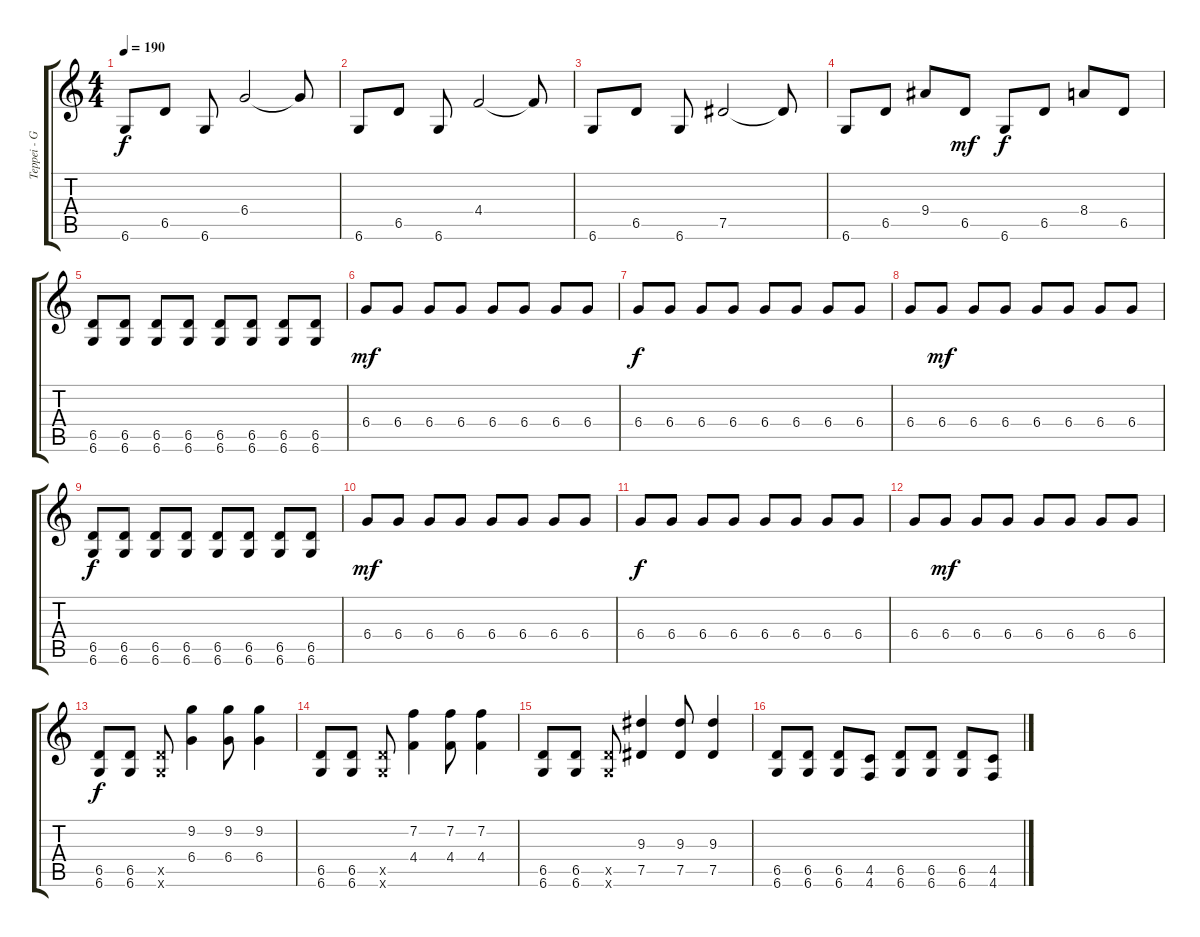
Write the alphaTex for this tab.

\track ("Teppei - Guitar" "Teppei - G") {instrument distortionguitar}
\staff {score tabs}
\tuning (Eb4 Bb3 Gb3 Db3 Ab2 Db2) {hide}
\ts (4 4)
\tempo 190
\clef g2
\ks c
6.6.8{dy f instrument electricguitarmuted} 6.5.8{instrument distortionguitar} 6.6.8{instrument electricguitarmuted} 6.4.2{instrument distortionguitar} 6.4{t}.8 |
6.6.8{instrument electricguitarmuted} 6.5.8{instrument distortionguitar} 6.6.8{instrument electricguitarmuted} 4.4.2{instrument distortionguitar} 4.4{t}.8 |
6.6.8{instrument electricguitarmuted} 6.5.8{instrument distortionguitar} 6.6.8{instrument electricguitarmuted} 7.5.2{instrument distortionguitar} 7.5{t}.8 |
6.6.8{instrument electricguitarmuted} 6.5.8{instrument distortionguitar} 9.4.8 6.5.8{dy mf instrument electricguitarmuted} 6.6.8{dy f instrument electricguitarmuted} 6.5.8{instrument distortionguitar} 8.4.8 6.5.8{instrument electricguitarmuted} |
(6.5 6.6).8{instrument distortionguitar} (6.5 6.6).8 (6.5 6.6).8 (6.5 6.6).8 (6.5 6.6).8 (6.5 6.6).8 (6.5 6.6).8 (6.5 6.6).8 |
6.4.8{dy mf} 6.4.8 6.4.8 6.4.8 6.4.8 6.4.8 6.4.8 6.4.8 |
6.4.8{dy f} 6.4.8 6.4.8 6.4.8 6.4.8 6.4.8 6.4.8 6.4.8 |
6.4.8 6.4.8{dy mf} 6.4.8 6.4.8 6.4.8 6.4.8 6.4.8 6.4.8 |
(6.5 6.6).8{dy f} (6.5 6.6).8 (6.5 6.6).8 (6.5 6.6).8 (6.5 6.6).8 (6.5 6.6).8 (6.5 6.6).8 (6.5 6.6).8 |
6.4.8{dy mf} 6.4.8 6.4.8 6.4.8 6.4.8 6.4.8 6.4.8 6.4.8 |
6.4.8{dy f} 6.4.8 6.4.8 6.4.8 6.4.8 6.4.8 6.4.8 6.4.8 |
6.4.8 6.4.8{dy mf} 6.4.8 6.4.8 6.4.8 6.4.8 6.4.8 6.4.8 |
(6.5 6.6).8{dy f} (6.5 6.6).8 (6.5{x} 6.6{x}).8 (9.2 6.4).4 (9.2 6.4).8 (9.2 6.4).4 |
(6.5 6.6).8 (6.5 6.6).8 (6.5{x} 6.6{x}).8 (7.2 4.4).4 (7.2 4.4).8 (7.2 4.4).4 |
(6.5 6.6).8 (6.5 6.6).8 (6.5{x} 6.6{x}).8 (9.3 7.5).4 (9.3 7.5).8 (9.3 7.5).4 |
(6.5 6.6).8 (6.5 6.6).8 (6.5 6.6).8 (4.5 4.6).8 (6.5 6.6).8 (6.5 6.6).8 (6.5 6.6).8 (4.5 4.6).8
